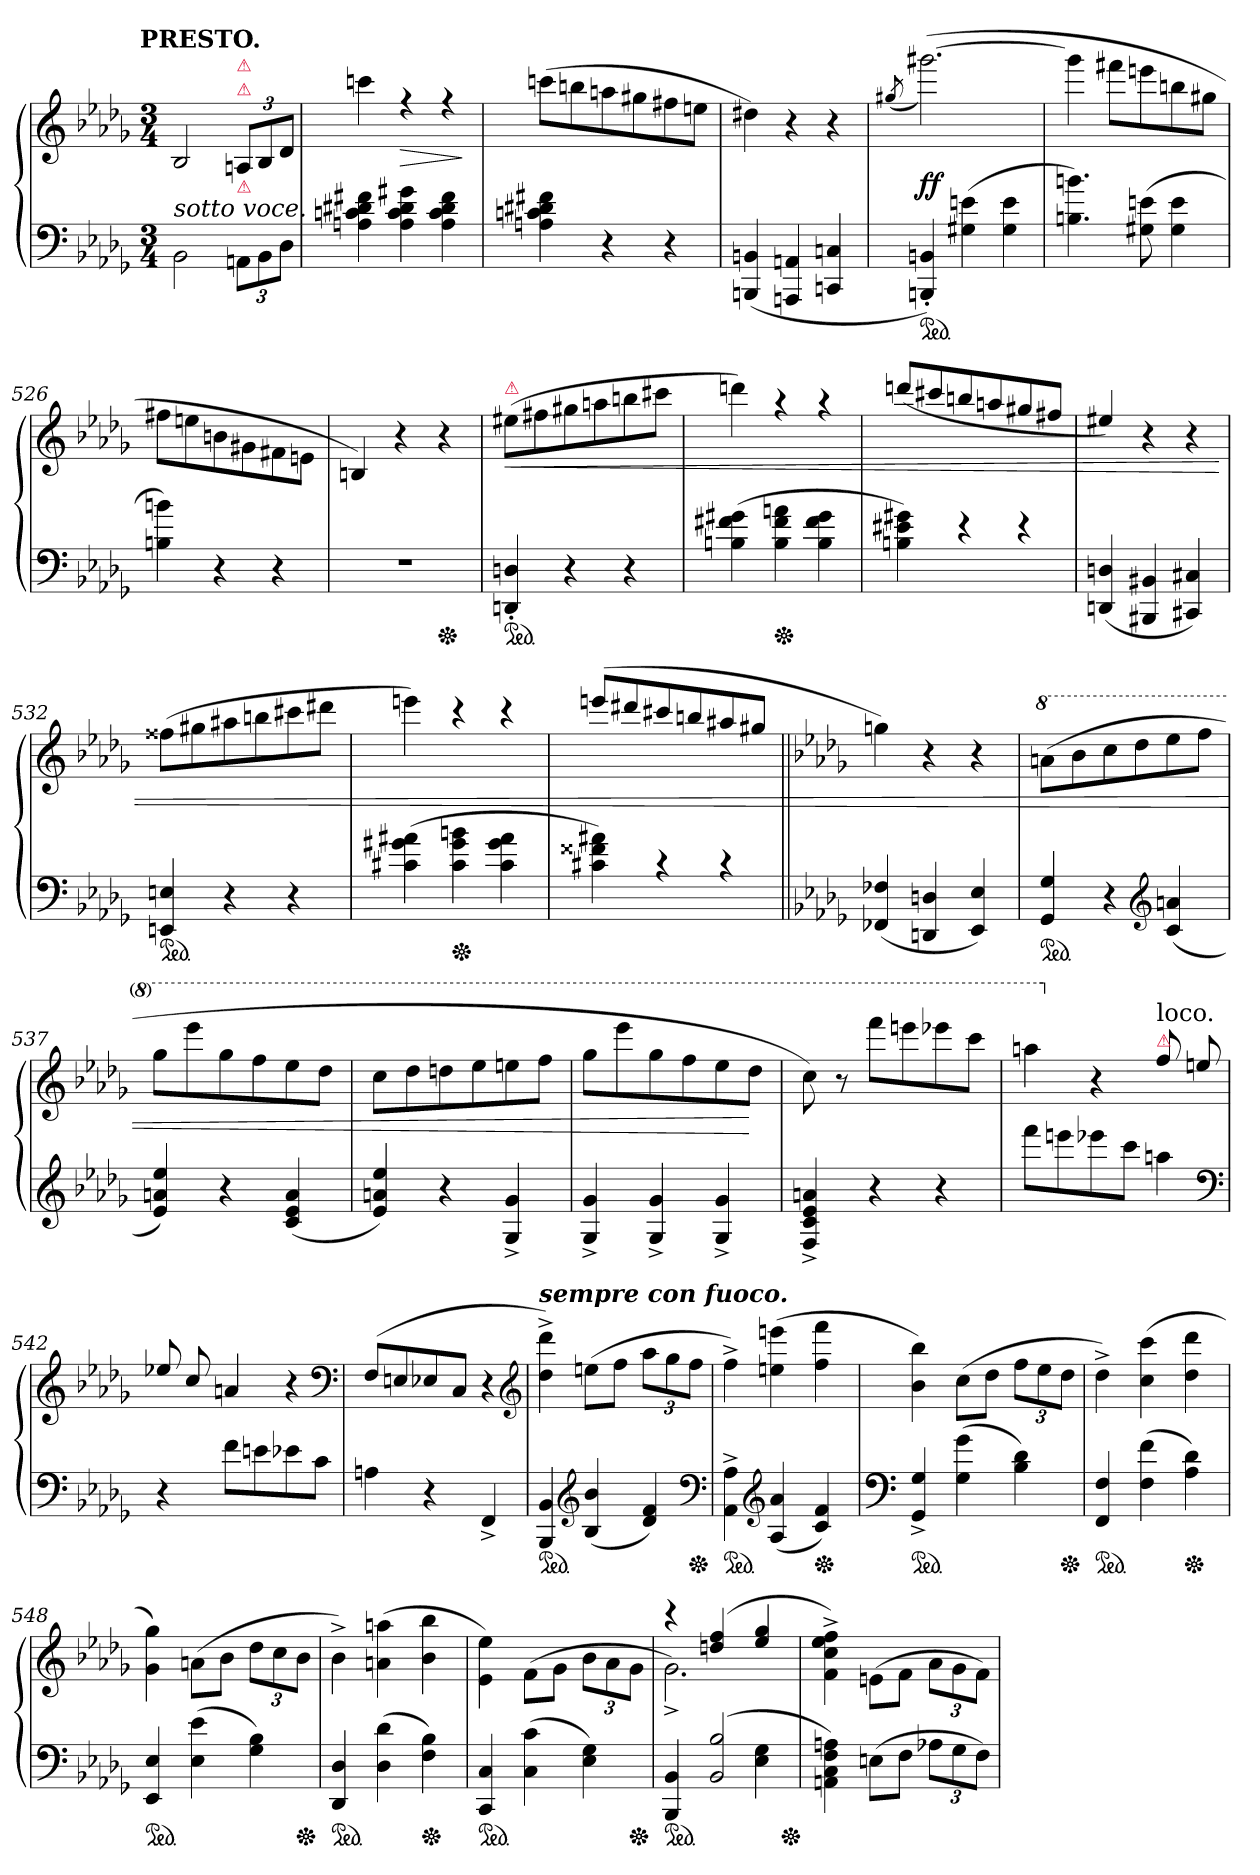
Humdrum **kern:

**kern	**kern	**dynam
*part1	*part1	*part1
*staff2	*staff1	*staff1/2
*clefF4	*clefG2	*
*k[b-e-a-d-g-]	*k[b-e-a-d-g-]	*
*b-:	*b-:	*
!!LO:TX:omd:t=PRESTO.
*M3/4	*M3/4	*
=1	=1	=1
!LO:TX:a:i:t=sotto voce.	!	!
2BB-\	2B-/	.
!	!LO:TX:a:color=crimson:t=⚠	!
!	!LO:TX:a:color=crimson:t=⚠	!
!LO:TX:a:color=crimson:t=⚠	!	!
12AAn\L	12An/L	.
12BB-	12B-/	.
12D-J	12d-\J	.
=521	=521	=521
4An\ 4cn\ 4d#X\ 4f#\	4cccn\	.
!	!	!LO:HP:b
4A\ 4c\ 4d#\ 4g#\	4rff	>
4A\ 4c\ 4d#\ 4f#\	4rff	.
.	.	]
=522	=522	=522
4An\ 4cn\ 4d#X\ 4f#\	(>8cccn\L	.
.	8bb\	.
4r	8aa\	.
.	8gg#\	.
4r	8ff#\	.
.	8ee\J	.
=523	=523	=523
(<4BBB 4BB	4dd#X)	.
4AAA 4AA	4r	.
4CCn 4Cn	4r	.
=524	=524	=524
.	(>8qgg#/	.
*ped	*	*
4BBB'< 4BB'<)	(>[2.ggg#)	ff
(>4G# 4e	.	.
4G# 4e	.	.
=525	=525	=525
4.B 4.b)	4ggg#]	.
.	8fff#L	.
(>8G# 8e	8eee	.
4G# 4e	8bb	.
.	8gg#J	.
=526	=526	=526
4B 4b)	8ff#\L	.
.	8ee	.
4r	8b	.
.	8g#	.
4r	8f#	.
.	8eJ	.
=527	=527	=527
2.rF	4B)	.
.	4r	.
*Xped	*	*
.	4r	.
=528	=528	=528
!	!LO:TX:a:color=crimson:t=⚠	!
!	!	!LO:HP:b
*ped	*	*
4DD'< 4D'<	(>8ee#XL	<
.	8ff#	.
4r	8gg#	.
.	8aa	.
4r	8bb	.
.	8ccc#J	.
=529	=529	=529
(>4B\ 4f#\ 4g#\	4ddd\)	.
*Xped	*	*
4B\ 4f#\ 4a\	4raa	.
4B\ 4f#\ 4g#\	4raa	.
=530	=530	=530
4B\ 4e#X\ 4g#\)	(8ddd/L	.
.	8ccc#/	.
4re	8bb	.
.	8aa	.
4re	8gg#	.
.	8ff#J	.
=531	=531	=531
(<4DD 4D	4ee#X/)	.
4BBB#X 4BB#X	4r	.
4CC# 4C#)	4r	.
=532	=532	=532
*ped	*	*
4EE 4E	(8ff##XL	.
.	8gg#	.
4r	8aa#X	.
.	8bb	.
4r	8ccc#	.
.	8ddd#XJ	.
=533	=533	=533
(>4c#\ 4g#\ 4a#X\	4eee\)	.
*Xped	*	*
4c#\ 4g#\ 4b\	4rccc	.
4c#\ 4g#\ 4a#\	4rccc	.
=534	=534	=534
4c#\ 4f##X\ 4a#X\)	(<8eee/L	.
.	8ddd#X/	.
4rc	8ccc#	.
.	8bb	.
4rc	8aa#X	.
.	8gg#J	.
=535||	=535||	=535||
*k[b-e-a-d-g-]	*k[b-e-a-d-g-]	*
(<4FF-X 4F-X	4ggn)	.
4DDn 4Dn	4r	.
4EE- 4E-)	4r	.
=536	=536	=536
*	*8va	*
*ped	*	*
4GG- 4G-	(>8aan\L	.
.	8bb-	.
4r	8ccc	.
.	8ddd-	.
*clefG2	*	*
(>4c 4an	8eee-	.
.	8fffJ	.
=537	=537	=537
4e- 4an 4ee-)	8ggg-\L	.
.	8eeee-	.
4r	8ggg-	.
.	8fff	.
(>4c 4e- 4a	8eee-	.
.	8ddd-J	.
=538	=538	=538
4e- 4an 4ee-)	8ccc\L	.
.	8ddd-	.
4r	8dddn	.
.	8eee-	.
4G-^> 4g-^>	8eeen	.
.	8fffJ	.
=539	=539	=539
4G-^> 4g-^>	8ggg-\L	.
.	8eeee-	.
4G-^> 4g-^>	8ggg-	.
.	8fff	.
4G-^> 4g-^>	8eee-	.
.	8ddd-J	[
=540	=540	=540
4F^> 4c^> 4e-^> 4an^>	8ccc\)	.
.	8r	.
4r	8ffffL	.
.	8eeeen	.
4r	8eeee-X	.
.	8ccccJ	.
=541	=541	=541
8fffL	4aaan	.
8eeen	.	.
*	*X8va	*
8eee-X	4r	.
8cccJ	.	.
!	!LO:TX:a:t=loco.	!
!	!LO:TX:a:color=crimson:t=⚠	!
4aan	8ff/	.
.	8een/	.
*clefF4	*	*
=542	=542	=542
4r	8ee-X/	.
.	8cc/	.
8fL	4an	.
8en	.	.
8e-X	4r	.
8cJ	.	.
*	*clefF4	*
=543	=543	=543
4An	(<8F/L	.
.	8En	.
4r	8E-X	.
.	8CJ	.
4FF^>	4r	.
*	*clefG2	*
=544	=544	=544
!	!LO:TX:a:Bi:t=sempre con fuoco.	!
*ped	*	*
4BBB- 4BB-	4dd-^< 4ddd-^<)	.
*clefG2	*	*
(>4B- 4b-	(8eenL	.
.	8ffJ	.
4d- 4f)	12aa-L	.
.	12gg-	.
*Xped	*	*
.	12ffJ	.
*clefF4	*	*
=545	=545	=545
*ped	*	*
4AA-^ 4A-^	4ff^<)	.
*clefG2	*	*
(<4A- 4a-	(>4een 4eeen	.
*Xped	*	*
4c 4f)	4ff 4fff	.
=546	=546	=546
*clefF4	*	*
*ped	*	*
4GG-^> 4G-^>	4b- 4bb-)	.
(>4G- 4g-	(>8ccL	.
.	8dd-J	.
4B- 4d-)	12ffL	.
.	12ee-	.
*Xped	*	*
.	12dd-J	.
=547	=547	=547
*ped	*	*
4FF 4F	4dd-^<)	.
(>4F 4f	(>4cc 4ccc	.
*Xped	*	*
4A- 4d-)	4dd- 4ddd-	.
=548	=548	=548
*ped	*	*
4EE- 4E-	4g- 4gg-)	.
(>4E- 4e-	(>8an\L	.
.	8b-J	.
4G- 4B-)	12dd-L	.
.	12cc	.
*Xped	*	*
.	12b-J	.
=549	=549	=549
*ped	*	*
4DD- 4D-	4b-^<)	.
(>4D- 4d-	(>4an 4aan	.
*Xped	*	*
4F 4B-)	4b- 4bb-	.
=550	=550	=550
*ped	*	*
4CC 4C	4e-\ 4ee-\)	.
(>4C 4c	(>8f\L	.
.	8g-J	.
4E- 4G-)	12b-\L	.
.	12a-	.
*Xped	*	*
.	12g-J	.
=551	=551	=551
*	*^	*
*ped	*	*	*
4BBB- 4BB-	4rccc	2.g-^)	.
!LO:N:vis=2	!	!	!
(>4BB-/ 4B-/	(>4ddn 4ff	.	.
4E- 4G-	4ee- 4gg-	.	.
*	*v	*v	*
*Xped	*	*
=552	=552	=552
4AAn 4C 4F 4An)	4f^< 4cc^< 4ee-^< 4ff^<)	.
(8EnL	(>8en\L	.
8FJ	8fJ	.
12A-XL	12a-\L	.
12G-	12g-	.
12FJ)	12fJ)	.
=	=	=
*-	*-	*-
